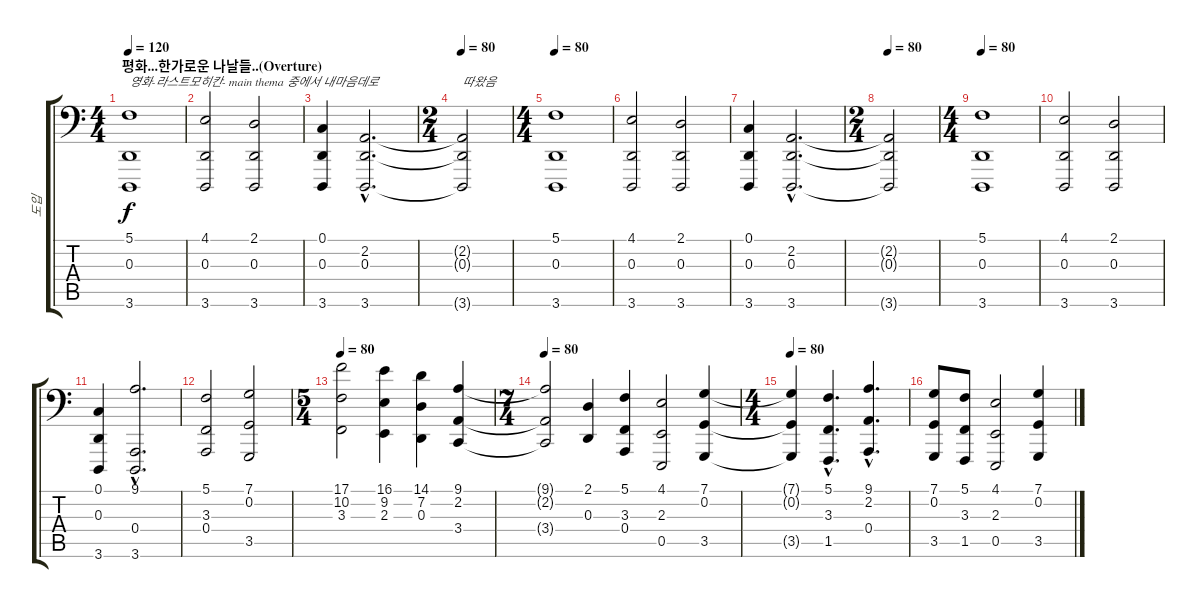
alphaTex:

\track ("도입" "도입") {instrument stringensemble1}
\staff {score tabs}
\tuning (C3 G2 D2 A1 E1 B0) {hide}
\ts (4 4)
\section ("" "평화...한가로운 나날들..(Overture)")
\tempo 120
\tempo 80
\tempo 120
\clef f4
\ks c
(5.1 0.3 3.6).1{txt "영화-라스트모히칸- main thema 중에서 내마음데로  " dy f volume 15 balance 7 instrument stringensemble1} |
(4.1 0.3 3.6).2 (2.1 0.3 3.6).2 |
(0.1 0.3 3.6).4 (2.2{hac} 0.3{hac} 3.6{hac}).2{d} |
\ts (2 4)
\tempo 80
(2.2{t} 0.3{t} 3.6{t}).2{txt "따왔음"} |
\ts (4 4)
\tempo 80
(5.1 0.3 3.6).1 |
(4.1 0.3 3.6).2 (2.1 0.3 3.6).2 |
(0.1 0.3 3.6).4 (2.2{hac} 0.3{hac} 3.6{hac}).2{d} |
\ts (2 4)
\tempo 80
(2.2{t} 0.3{t} 3.6{t}).2 |
\ts (4 4)
\tempo 80
(5.1 0.3 3.6).1 |
(4.1 0.3 3.6).2 (2.1 0.3 3.6).2 |
(0.1 0.3 3.6).4 (9.1{hac} 0.4{hac} 3.6{hac}).2{d} |
(5.1 3.3 0.4).2 (7.1 0.2 3.5).2 |
\ts (5 4)
\tempo 80
(17.1 10.2 3.3).2 (16.1 9.2 2.3).4 (14.1 7.2 0.3).4 (9.1 2.2 3.4).4 |
\ts (7 4)
\tempo 80
(9.1{t} 2.2{t} 3.4{t}).2 (2.1 0.3).4 (5.1 3.3 0.4).4 (4.1 2.3 0.5).2 (7.1 0.2 3.5).4 |
\ts (4 4)
\tempo 80
(7.1{t} 0.2{t} 3.5{t}).4 (5.1{hac} 3.3{hac} 1.5{hac}).4{d} (9.1{hac} 2.2{hac} 0.4{hac}).4{d} |
(7.1 0.2 3.5).8 (5.1 3.3 1.5).8 (4.1 2.3 0.5).2 (7.1 0.2 3.5).4
